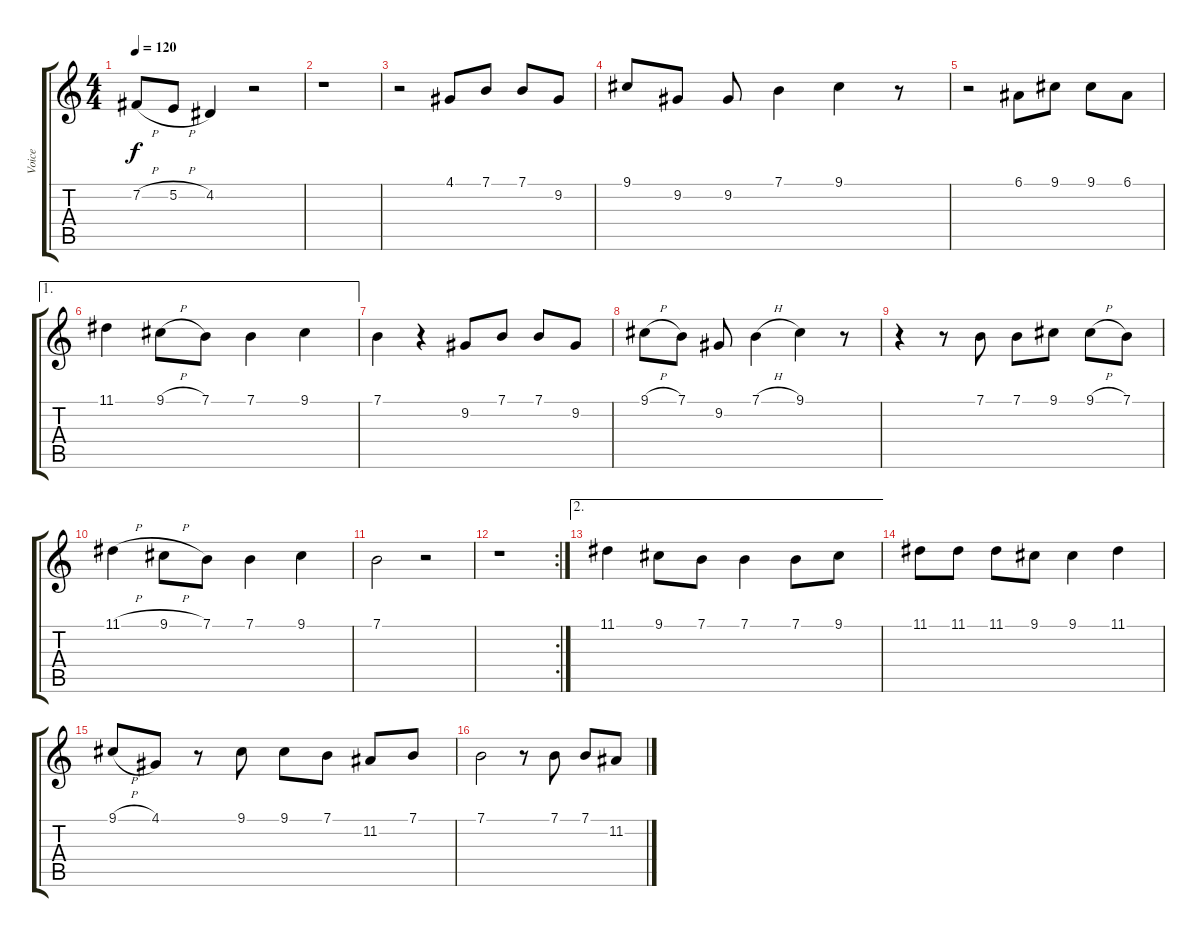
\track ("Voice" "Voice") {instrument lead2sawtooth}
\staff {score tabs}
\tuning (E4 B3 G3 D3 A2 E2) {hide}
\ts (4 4)
\tempo 120
\clef g2
\ks c
7.2{h}.8{dy f} 5.2{h}.8 4.2.4 r.2 |
r.1 |
r.2 4.1.8 7.1.8 7.1.8 9.2.8 |
9.1.8 9.2.8 9.2.8 7.1.4 9.1.4 r.8 |
r.2 6.1.8 9.1.8 9.1.8 6.1.8 |
\ae 1
11.1.4 9.1{h}.8 7.1.8 7.1.4 9.1.4 |
7.1.4 r.4 9.2.8 7.1.8 7.1.8 9.2.8 |
9.1{h}.8 7.1.8 9.2.8 7.1{h}.4 9.1.4 r.8 |
r.4 r.8 7.1.8 7.1.8 9.1.8 9.1{h}.8 7.1.8 |
11.1{h}.4 9.1{h}.8 7.1.8 7.1.4 9.1.4 |
7.1.2 r.2 |
\rc 2
r.1 |
\ae 2
11.1.4 9.1.8 7.1.8 7.1.4 7.1.8 9.1.8 |
11.1.8 11.1.8 11.1.8 9.1.8 9.1.4 11.1.4 |
9.1{h}.8 4.1.8 r.8 9.1.8 9.1.8 7.1.8 11.2.8 7.1.8 |
7.1.2 r.8 7.1.8 7.1.8 11.2.8
